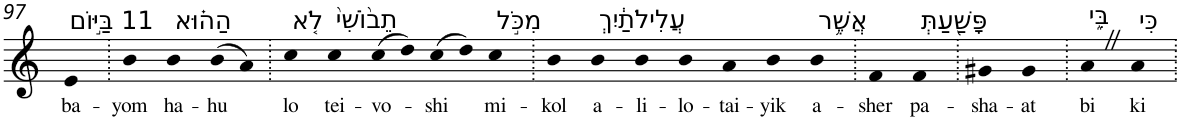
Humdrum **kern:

**kern	**text
*part1	*part1
*staff1	*staff1
*I"Piano	*
*I'Pno	*
!!LO:PB:g=z
*clefG2	*
*k[]	*
=97	=97
!LO:TX:a:t=11 בַּיּ֣וֹם	!
!	!LO:LY:b
4e	ba-
=98.	=98.
!	!LO:LY:b
4b	-yom
!LO:TX:a:t=הַה֗וּא	!
!	!LO:LY:b
4b	ha-
!	!LO:LY:b
(>8b	-hu
8a)	.
=99.	=99.
!LO:TX:a:t=לֹ֤א	!
!	!LO:LY:b
4cc	lo
!LO:TX:a:t=תֵב֙וֹשִׁי֙	!
!	!LO:LY:b
4cc	tei-
!	!LO:LY:b
(>8cc	-vo-
8dd)	.
!	!LO:LY:b
(>8cc	-shi
8dd)	.
!LO:TX:a:t=מִכֹּ֣ל	!
!	!LO:LY:b
4cc	mi-
=100.	=100.
!	!LO:LY:b
4b	-kol
!LO:TX:a:t=עֲלִילֹתַ֔יִךְ	!
!	!LO:LY:b
4b	a-
!	!LO:LY:b
4b	-li-
!	!LO:LY:b
4b	-lo-
!	!LO:LY:b
4a	-tai-
!	!LO:LY:b
4b	-yik
!LO:TX:a:t=אֲשֶׁ֥ר	!
!	!LO:LY:b
4b	a-
=101.	=101.
!	!LO:LY:b
4f	-sher
!LO:TX:a:t=פָּשַׁ֖עַתְּ	!
!	!LO:LY:b
4f	pa-
=102.	=102.
!	!LO:LY:b
4g#X	-sha-
!	!LO:LY:b
4g#	-at
=103.	=103.
!LO:TX:a:t=בִּ֑י	!
!	!LO:LY:b
4aZ	bi
!LO:TX:a:t=כִּי	!
!	!LO:LY:b
4a	ki
=.	=.
*-	*-
